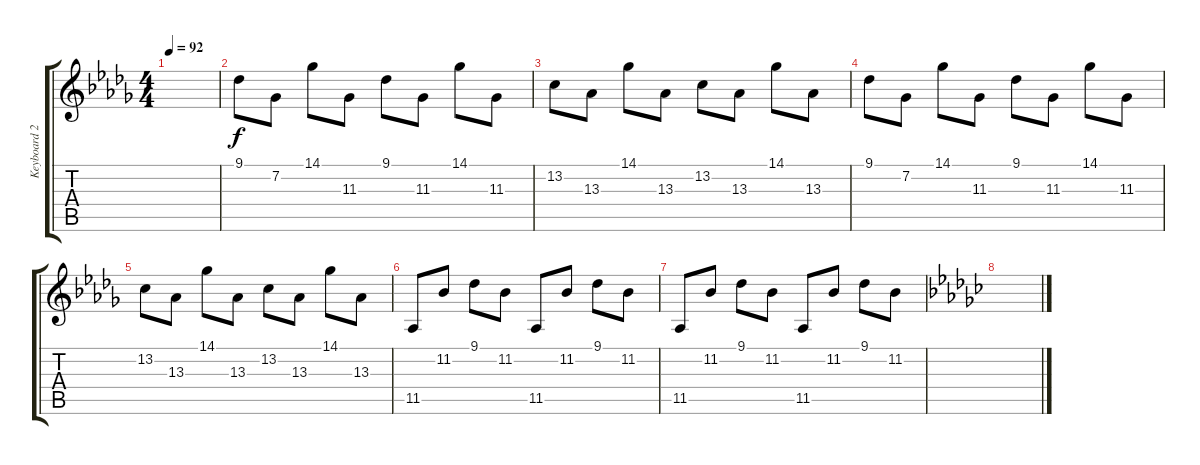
\track ("Keyboard 2" "Keyboard 2") {instrument pizzicatostrings}
\staff {score tabs}
\tuning (E4 B3 G3 D3 A2 E2) {hide}
\ts (4 4)
\tempo 92
\clef g2
\ks db
|
9.1.8 7.2.8 14.1.8 11.3.8 9.1.8 11.3.8 14.1.8 11.3.8 |
13.2.8 13.3.8 14.1.8 13.3.8 13.2.8 13.3.8 14.1.8 13.3.8 |
9.1.8 7.2.8 14.1.8 11.3.8 9.1.8 11.3.8 14.1.8 11.3.8 |
13.2.8 13.3.8 14.1.8 13.3.8 13.2.8 13.3.8 14.1.8 13.3.8 |
11.5.8 11.2.8 9.1.8 11.2.8 11.5.8 11.2.8 9.1.8 11.2.8 |
11.5.8 11.2.8 9.1.8 11.2.8 11.5.8 11.2.8 9.1.8 11.2.8 |
\ks gb
